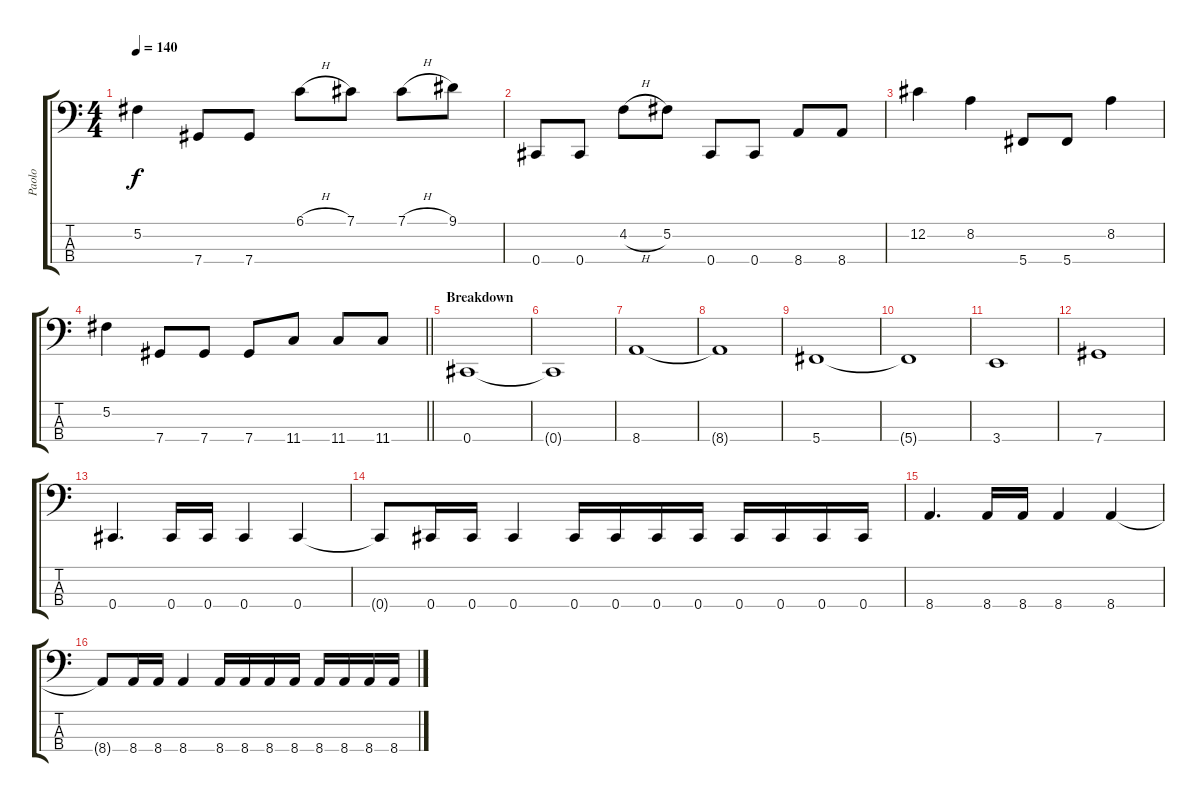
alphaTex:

\track ("Paolo" "Paolo") {instrument electricbasspick}
\staff {score tabs}
\tuning (Gb2 Db2 Ab1 Db1) {hide}
\ts (4 4)
\tempo 140
\clef f4
\ks c
5.2.4{dy f} 7.4.8 7.4.8 6.1{h}.8 7.1.8 7.1{h}.8 9.1.8 |
0.4.8 0.4.8 4.2{h}.8 5.2.8 0.4.8 0.4.8 8.4.8 8.4.8 |
12.2.4 8.2.4 5.4.8 5.4.8 8.2.4 |
\barLineRight lightlight
5.2.4 7.4.8 7.4.8 7.4.8 11.4.8 11.4.8 11.4.8 |
\section ("" "Breakdown")
0.4.1 |
0.4{t}.1 |
8.4.1 |
8.4{t}.1 |
5.4.1 |
5.4{t}.1 |
3.4.1 |
7.4.1 |
0.4.4{d} 0.4.16 0.4.16 0.4.4 0.4.4 |
0.4{t}.8 0.4.16 0.4.16 0.4.4 0.4.16 0.4.16 0.4.16 0.4.16 0.4.16 0.4.16 0.4.16 0.4.16 |
8.4.4{d} 8.4.16 8.4.16 8.4.4 8.4.4 |
8.4{t}.8 8.4.16 8.4.16 8.4.4 8.4.16 8.4.16 8.4.16 8.4.16 8.4.16 8.4.16 8.4.16 8.4.16
